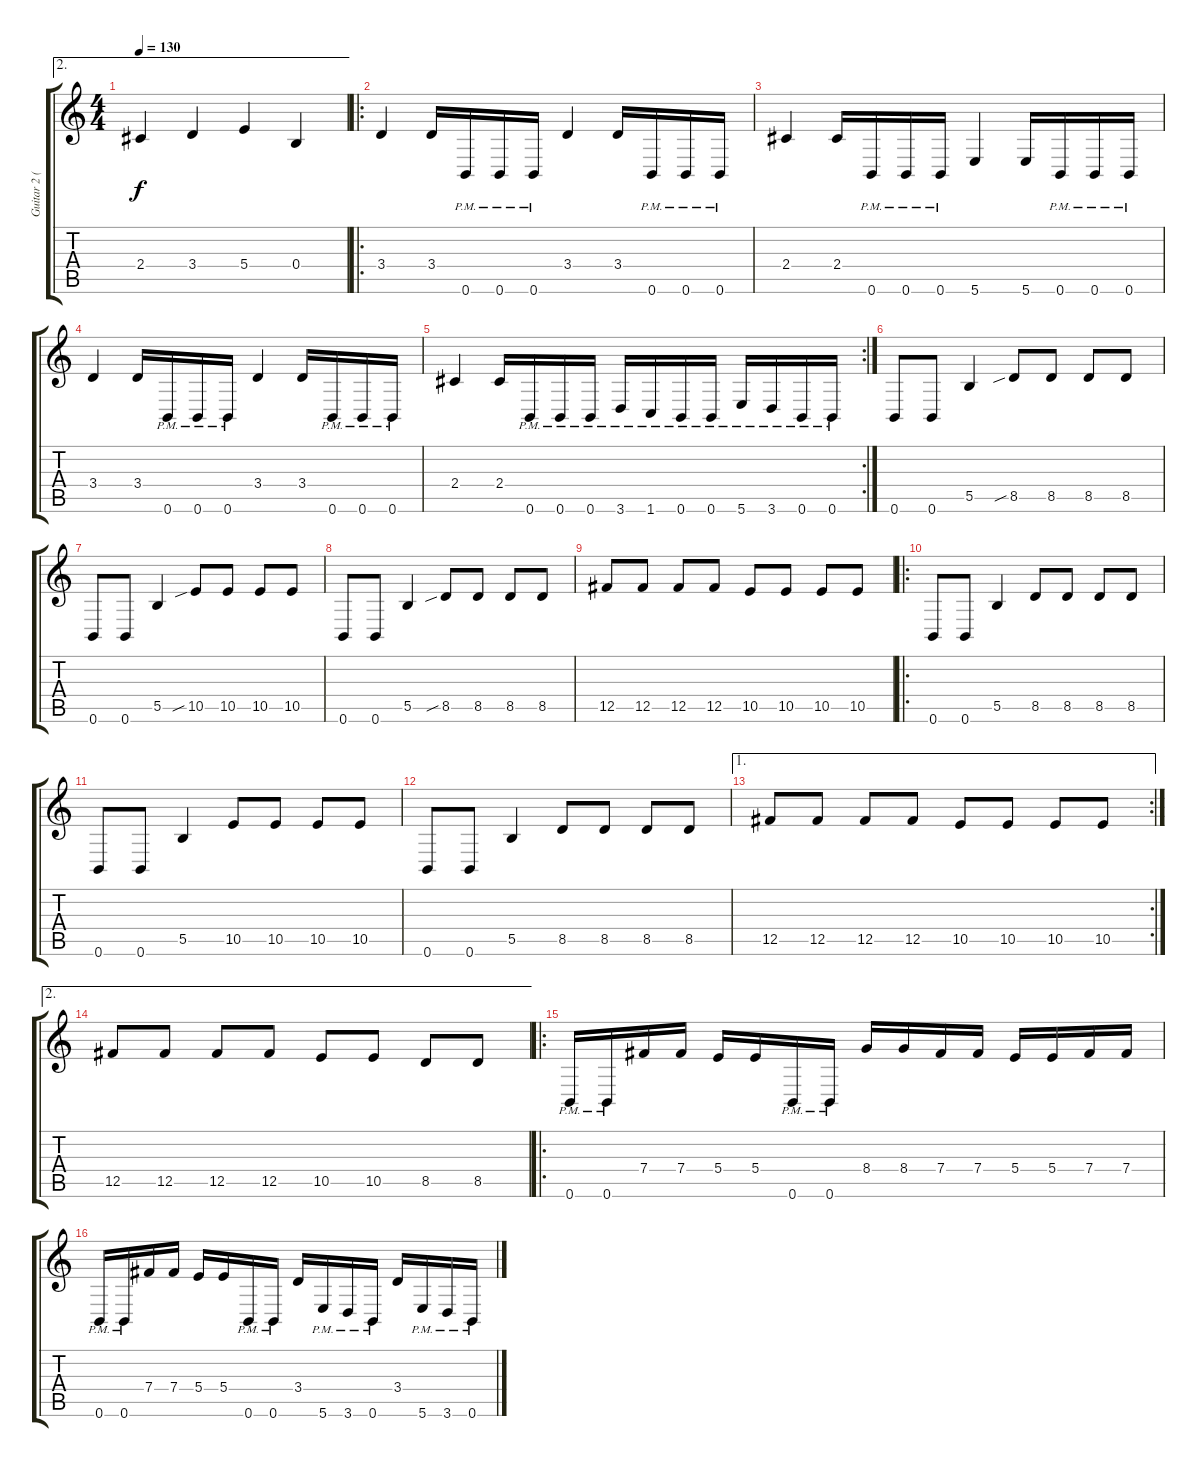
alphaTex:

\track ("Guitar 2 (Rythm)" "Guitar 2 (") {instrument distortionguitar}
\staff {score tabs}
\tuning (Db4 Ab3 E3 B2 Gb2 B1) {hide}
\ae 2
\ts (4 4)
\tempo 130
\clef g2
\ks c
2.4.4{dy f} 3.4.4 5.4.4 0.4.4 |
\ro
3.4.4 3.4.16 0.6{pm}.16 0.6{pm}.16 0.6{pm}.16 3.4.4 3.4.16 0.6{pm}.16 0.6{pm}.16 0.6{pm}.16 |
2.4.4 2.4.16 0.6{pm}.16 0.6{pm}.16 0.6{pm}.16 5.6.4 5.6.16 0.6{pm}.16 0.6{pm}.16 0.6{pm}.16 |
3.4.4 3.4.16 0.6{pm}.16 0.6{pm}.16 0.6{pm}.16 3.4.4 3.4.16 0.6{pm}.16 0.6{pm}.16 0.6{pm}.16 |
\rc 2
2.4.4 2.4.16 0.6{pm}.16 0.6{pm}.16 0.6{pm}.16 3.6{pm}.16 1.6{pm}.16 0.6{pm}.16 0.6{pm}.16 5.6{pm}.16 3.6{pm}.16 0.6{pm}.16 0.6{pm}.16 |
0.6.8 0.6.8 5.5.4 8.5{sib}.8 8.5.8 8.5.8 8.5.8 |
0.6.8 0.6.8 5.5.4 10.5{sib}.8 10.5.8 10.5.8 10.5.8 |
0.6.8 0.6.8 5.5.4 8.5{sib}.8 8.5.8 8.5.8 8.5.8 |
12.5.8 12.5.8 12.5.8 12.5.8 10.5.8 10.5.8 10.5.8 10.5.8 |
\ro
0.6.8 0.6.8 5.5.4 8.5.8 8.5.8 8.5.8 8.5.8 |
0.6.8 0.6.8 5.5.4 10.5.8 10.5.8 10.5.8 10.5.8 |
0.6.8 0.6.8 5.5.4 8.5.8 8.5.8 8.5.8 8.5.8 |
\ae 1
\rc 2
12.5.8 12.5.8 12.5.8 12.5.8 10.5.8 10.5.8 10.5.8 10.5.8 |
\ae 2
12.5.8 12.5.8 12.5.8 12.5.8 10.5.8 10.5.8 8.5.8 8.5.8 |
\ro
0.6{pm}.16 0.6{pm}.16 7.4.16 7.4.16 5.4.16 5.4.16 0.6{pm}.16 0.6{pm}.16 8.4.16 8.4.16 7.4.16 7.4.16 5.4.16 5.4.16 7.4.16 7.4.16 |
0.6{pm}.16 0.6{pm}.16 7.4.16 7.4.16 5.4.16 5.4.16 0.6{pm}.16 0.6{pm}.16 3.4.16 5.6{pm}.16 3.6{pm}.16 0.6{pm}.16 3.4.16 5.6{pm}.16 3.6{pm}.16 0.6{pm}.16
